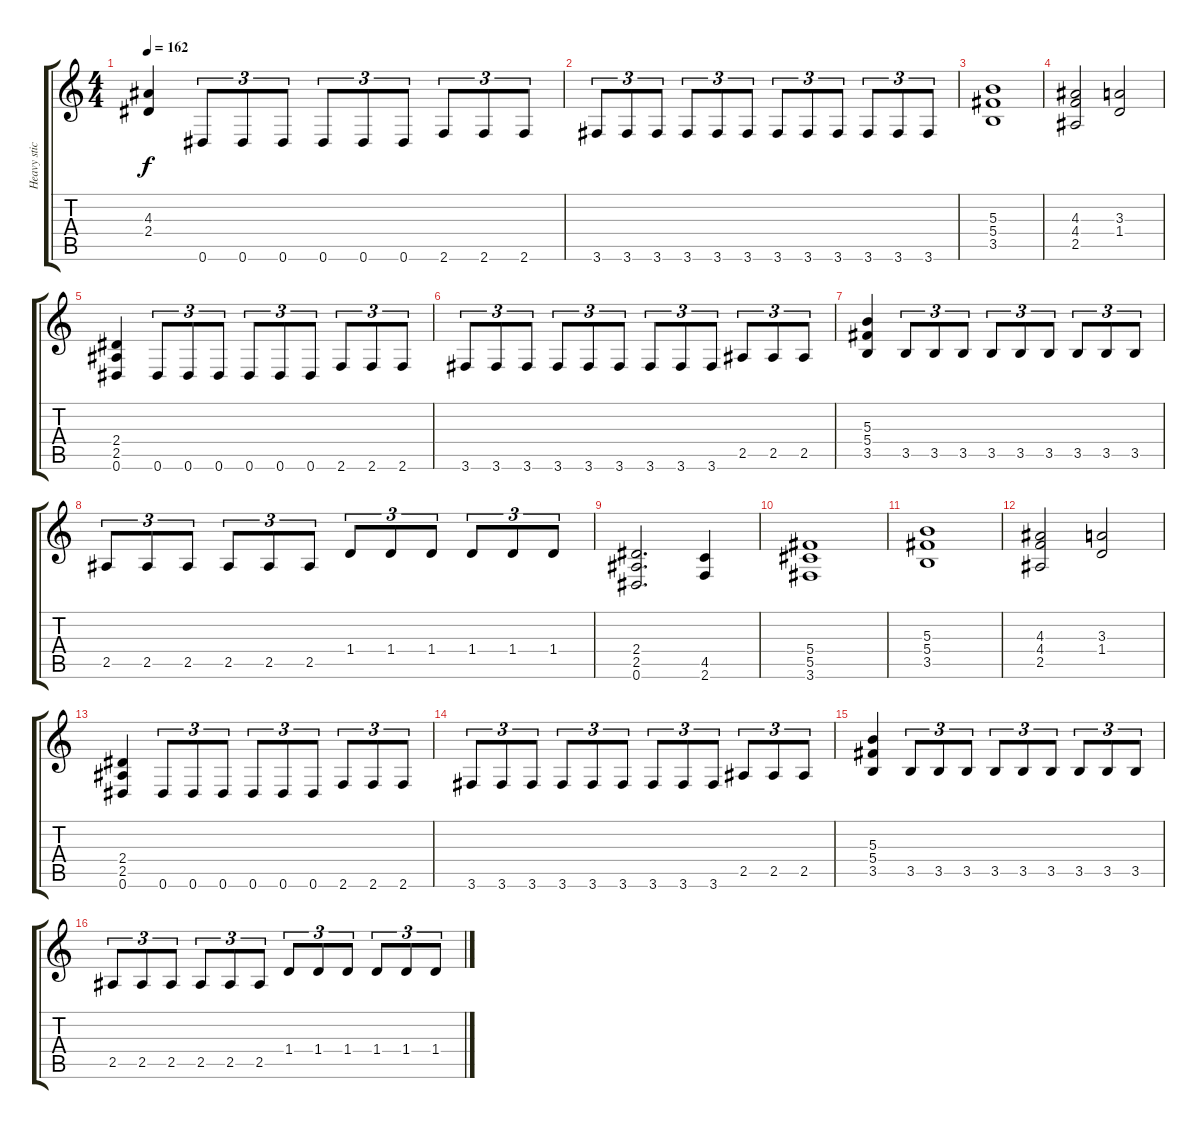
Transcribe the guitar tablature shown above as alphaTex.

\track ("Heavy stick" "Heavy stic") {instrument overdrivenguitar}
\staff {score tabs}
\tuning (Eb4 Bb3 Gb3 Db3 Ab2 Eb2) {hide}
\ts (4 4)
\tempo 162
\clef g2
\ks c
(4.3 2.4).4{dy f} 0.6.8{tu (3 2)} 0.6.8{tu (3 2)} 0.6.8{tu (3 2)} 0.6.8{tu (3 2)} 0.6.8{tu (3 2)} 0.6.8{tu (3 2)} 2.6.8{tu (3 2)} 2.6.8{tu (3 2)} 2.6.8{tu (3 2)} |
3.6.8{tu (3 2)} 3.6.8{tu (3 2)} 3.6.8{tu (3 2)} 3.6.8{tu (3 2)} 3.6.8{tu (3 2)} 3.6.8{tu (3 2)} 3.6.8{tu (3 2)} 3.6.8{tu (3 2)} 3.6.8{tu (3 2)} 3.6.8{tu (3 2)} 3.6.8{tu (3 2)} 3.6.8{tu (3 2)} |
(5.3 5.4 3.5).1 |
(4.3 4.4 2.5).2 (3.3 1.4).2 |
(2.4 2.5 0.6).4 0.6.8{tu (3 2)} 0.6.8{tu (3 2)} 0.6.8{tu (3 2)} 0.6.8{tu (3 2)} 0.6.8{tu (3 2)} 0.6.8{tu (3 2)} 2.6.8{tu (3 2)} 2.6.8{tu (3 2)} 2.6.8{tu (3 2)} |
3.6.8{tu (3 2)} 3.6.8{tu (3 2)} 3.6.8{tu (3 2)} 3.6.8{tu (3 2)} 3.6.8{tu (3 2)} 3.6.8{tu (3 2)} 3.6.8{tu (3 2)} 3.6.8{tu (3 2)} 3.6.8{tu (3 2)} 2.5.8{tu (3 2)} 2.5.8{tu (3 2)} 2.5.8{tu (3 2)} |
(5.3 5.4 3.5).4 3.5.8{tu (3 2)} 3.5.8{tu (3 2)} 3.5.8{tu (3 2)} 3.5.8{tu (3 2)} 3.5.8{tu (3 2)} 3.5.8{tu (3 2)} 3.5.8{tu (3 2)} 3.5.8{tu (3 2)} 3.5.8{tu (3 2)} |
2.5.8{tu (3 2)} 2.5.8{tu (3 2)} 2.5.8{tu (3 2)} 2.5.8{tu (3 2)} 2.5.8{tu (3 2)} 2.5.8{tu (3 2)} 1.4.8{tu (3 2)} 1.4.8{tu (3 2)} 1.4.8{tu (3 2)} 1.4.8{tu (3 2)} 1.4.8{tu (3 2)} 1.4.8{tu (3 2)} |
(2.4 2.5 0.6).2{d} (4.5 2.6).4 |
(5.4 5.5 3.6).1 |
(5.3 5.4 3.5).1 |
(4.3 4.4 2.5).2 (3.3 1.4).2 |
(2.4 2.5 0.6).4 0.6.8{tu (3 2)} 0.6.8{tu (3 2)} 0.6.8{tu (3 2)} 0.6.8{tu (3 2)} 0.6.8{tu (3 2)} 0.6.8{tu (3 2)} 2.6.8{tu (3 2)} 2.6.8{tu (3 2)} 2.6.8{tu (3 2)} |
3.6.8{tu (3 2)} 3.6.8{tu (3 2)} 3.6.8{tu (3 2)} 3.6.8{tu (3 2)} 3.6.8{tu (3 2)} 3.6.8{tu (3 2)} 3.6.8{tu (3 2)} 3.6.8{tu (3 2)} 3.6.8{tu (3 2)} 2.5.8{tu (3 2)} 2.5.8{tu (3 2)} 2.5.8{tu (3 2)} |
(5.3 5.4 3.5).4 3.5.8{tu (3 2)} 3.5.8{tu (3 2)} 3.5.8{tu (3 2)} 3.5.8{tu (3 2)} 3.5.8{tu (3 2)} 3.5.8{tu (3 2)} 3.5.8{tu (3 2)} 3.5.8{tu (3 2)} 3.5.8{tu (3 2)} |
2.5.8{tu (3 2)} 2.5.8{tu (3 2)} 2.5.8{tu (3 2)} 2.5.8{tu (3 2)} 2.5.8{tu (3 2)} 2.5.8{tu (3 2)} 1.4.8{tu (3 2)} 1.4.8{tu (3 2)} 1.4.8{tu (3 2)} 1.4.8{tu (3 2)} 1.4.8{tu (3 2)} 1.4.8{tu (3 2)}
